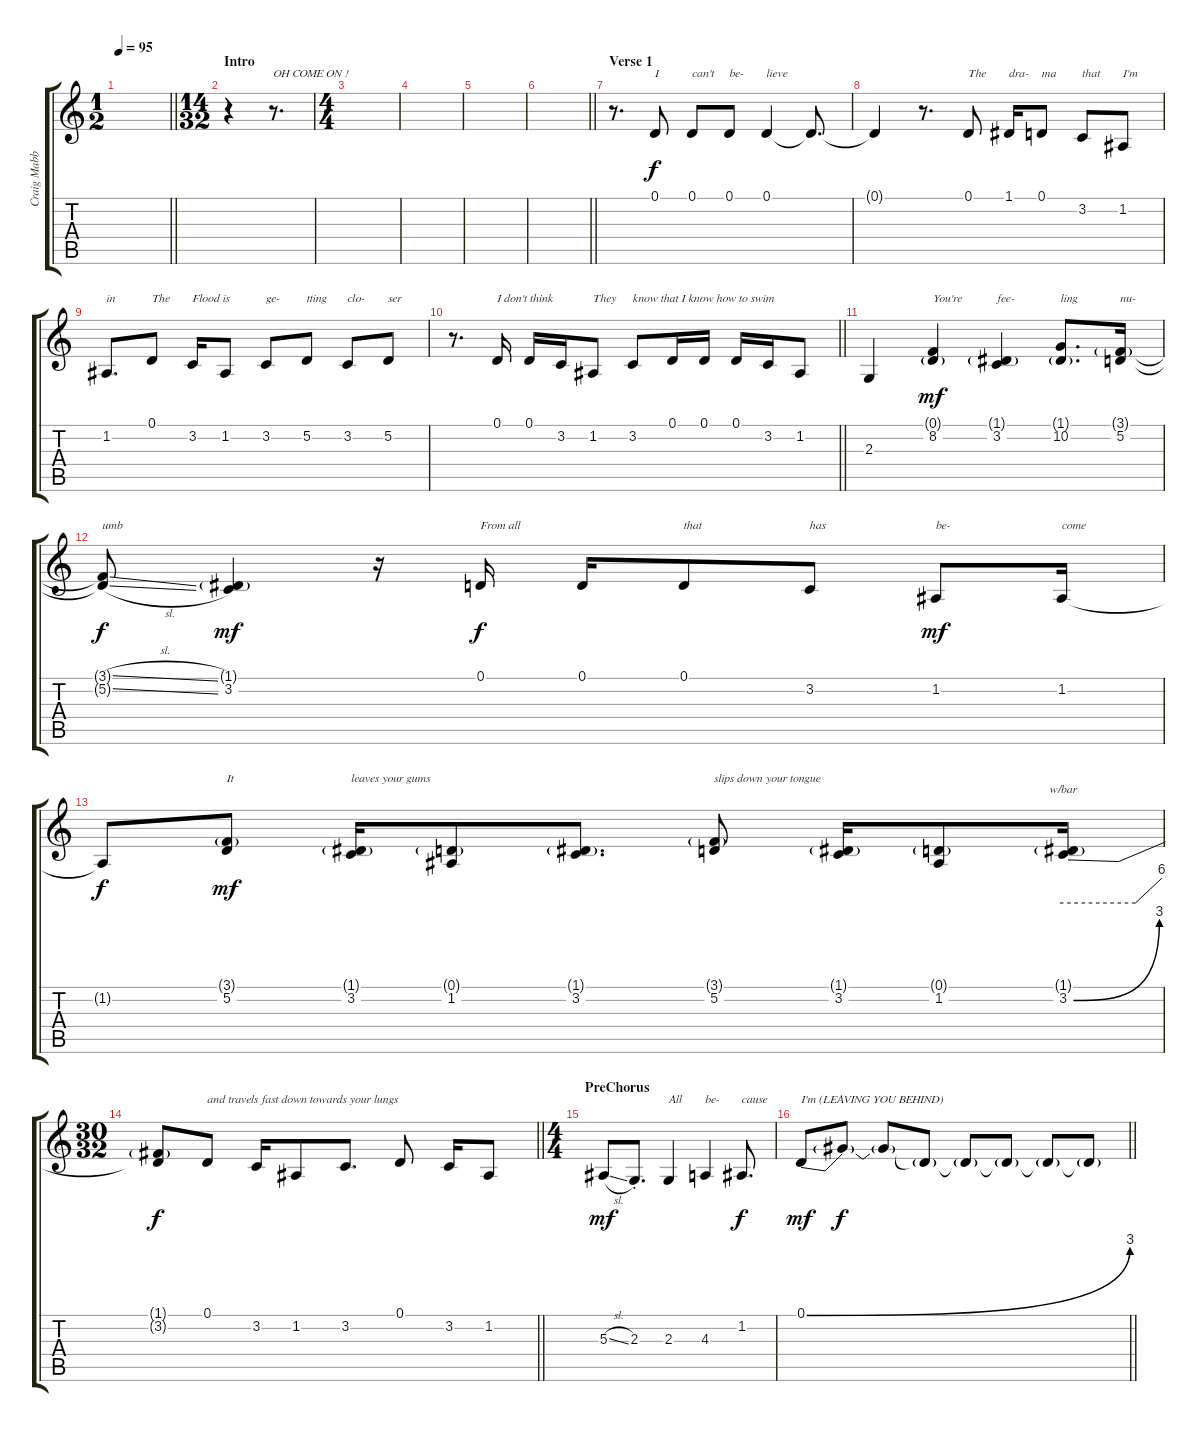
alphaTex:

\track ("Craig Mabbit (Vox)" "Craig Mabb") {instrument harmonica}
\staff {score tabs}
\tuning (D4 A3 F3 C3 G2 C2) {hide}
\ts (1 2)
\tempo 95
\clef g2
\barLineRight lightlight
\ks c
|
\ts (14 32)
\section ("" "Intro")
r.4 r.8{d txt "OH COME ON !"} |
\ts (4 4)
|
|
|
\barLineRight lightlight
|
\section ("" "Verse 1")
r.8{d} 0.1.8{txt "I"} 0.1.8{txt "can't"} 0.1.8{txt "be-"} 0.1.4{txt "lieve"} 0.1{t}.8{d} |
0.1{t}.4 r.8{d} 0.1.8{txt "The"} 1.1.16{txt "dra-"} 0.1.8{txt "ma"} 3.2.8{txt "that"} 1.2.8{txt "I'm"} |
1.2.8{d txt "in"} 0.1.8{txt "The"} 3.2.16{txt "Flood is"} 1.2.8 3.2.8{txt "ge-"} 5.2.8{txt "tting"} 3.2.8{txt "clo-"} 5.2.8{txt "ser"} |
\barLineRight lightlight
r.8{d} 0.1.16{txt "I don't think"} 0.1.16 3.2.16 1.2.8{txt "They"} 3.2.8{txt "know that I know how to swim"} 0.1.16 0.1.16 0.1.16 3.2.16 1.2.8 |
2.3.4 (0.1{g} 8.2).4{txt "You're " dy mf} (1.1{g} 3.2).4{txt "fee-"} (1.1{g} 10.2).8{d txt "ling"} (3.1{g} 5.2).16{txt "nu-"} |
(3.1{sl t} 5.2{sl t}).8{txt "umb" dy f} (1.1{g} 3.2).4{dy mf} r.16 0.1.16{txt "From all" dy f} 0.1.16 0.1.8{txt "that"} 3.2.8{txt "has"} 1.2.8{txt "be-" dy mf} 1.2.16{txt "come"} |
1.2{t}.8{dy f} (3.1{g} 5.2).8{txt "It" dy mf} (1.1{g} 3.2).16{txt "leaves your gums"} (0.1{g} 1.2).8 (1.1{g} 3.2).8{d} (3.1{g} 5.2).8{txt "slips down your tongue"} (1.1{g} 3.2).16 (0.1{g} 1.2).8 (1.1{g} 3.2{be (bend 0 0 60 12)}).16{tbe (custom default 0 0 44 0 60 24)} |
\ts (30 32)
\barLineRight lightlight
(1.1{t} 3.2{t}).8{dy f} 0.1.8{txt "and travels fast down towards your lungs"} 3.2.16 1.2.8 3.2.8{d} 0.1.8 3.2.16 1.2.8 |
\ts (4 4)
\section ("" "PreChorus")
5.3{sl}.8{dy mf} 2.3{st}.8{d} 2.3.4{txt "All"} 4.3.4{txt "be-"} 1.2.8{d txt "cause" dy f} |
\barLineRight lightlight
0.1{be (bend 0 0 60 12)}.8{txt "I'm (LEAVING YOU BEHIND)" dy mf} 0.1{t}.8{dy f} 0.1{t}.8 0.1{t}.8 0.1{t}.8 0.1{t}.8 0.1{t}.8 0.1{t}.8
